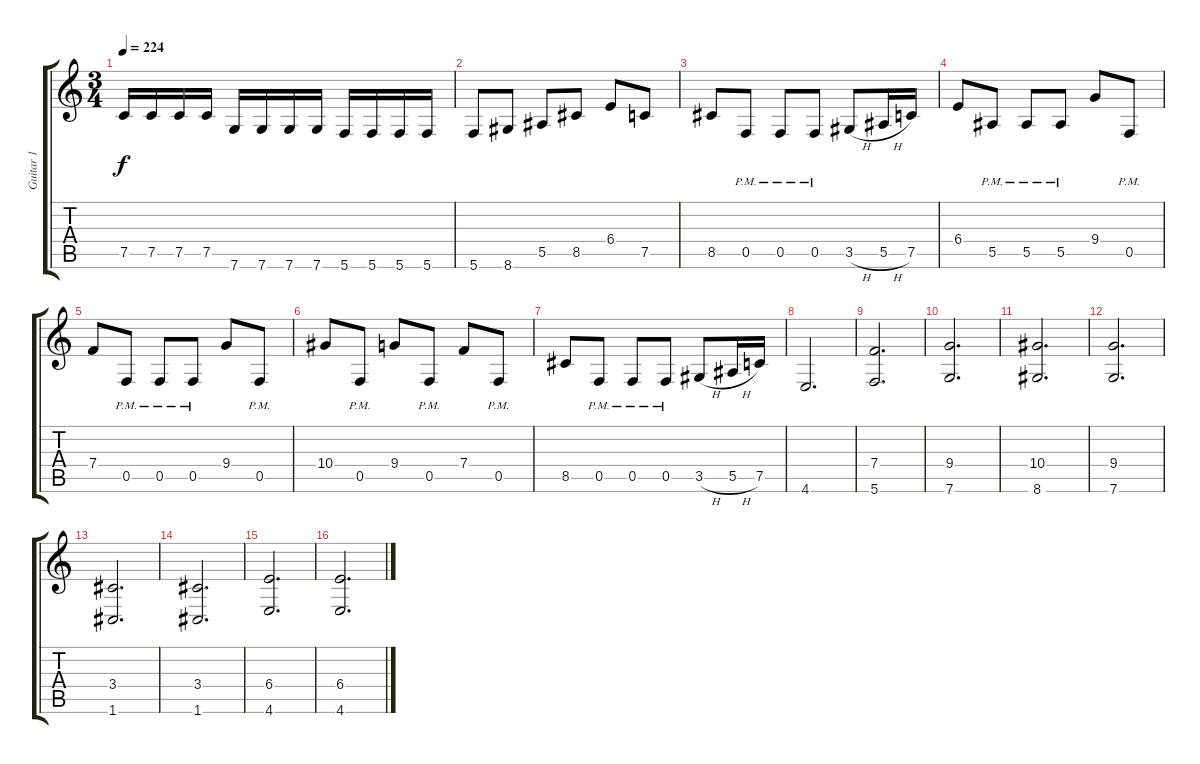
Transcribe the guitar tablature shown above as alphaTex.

\track ("Guitar 1" "Guitar 1") {instrument distortionguitar}
\staff {score tabs}
\tuning (C4 G3 Eb3 Bb2 F2 C2) {hide}
\ts (3 4)
\tempo 224
\clef g2
\ks c
7.5.16{dy f} 7.5.16 7.5.16 7.5.16 7.6.16 7.6.16 7.6.16 7.6.16 5.6.16 5.6.16 5.6.16 5.6.16 |
5.6.8 8.6.8 5.5.8 8.5.8 6.4.8 7.5.8 |
8.5.8 0.5{pm}.8 0.5{pm}.8 0.5{pm}.8 3.5{h}.8 5.5{h}.16 7.5.16 |
6.4.8 5.5{pm}.8 5.5{pm}.8 5.5{pm}.8 9.4.8 0.5{pm}.8 |
7.4.8 0.5{pm}.8 0.5{pm}.8 0.5{pm}.8 9.4.8 0.5{pm}.8 |
10.4.8 0.5{pm}.8 9.4.8 0.5{pm}.8 7.4.8 0.5{pm}.8 |
8.5.8 0.5{pm}.8 0.5{pm}.8 0.5{pm}.8 3.5{h}.8 5.5{h}.16 7.5.16 |
4.6.2{d} |
(7.4 5.6).2{d} |
(9.4 7.6).2{d} |
(10.4 8.6).2{d} |
(9.4 7.6).2{d} |
(3.4 1.6).2{d} |
(3.4 1.6).2{d} |
(6.4 4.6).2{d} |
(6.4 4.6).2{d}
